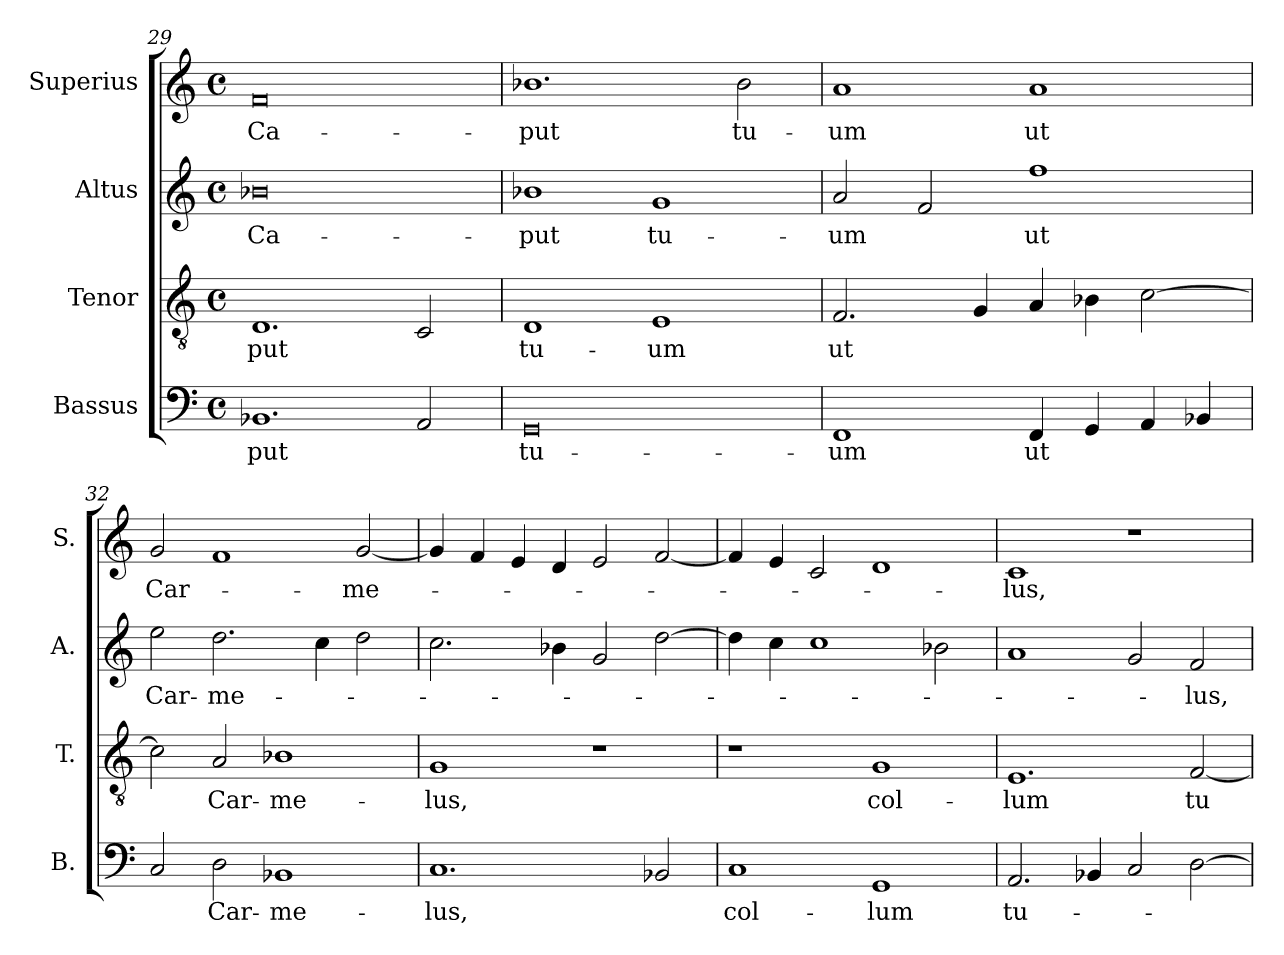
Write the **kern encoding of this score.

**kern	**text	**kern	**text	**kern	**text	**kern	**text
*part4	*part4	*part3	*part3	*part2	*part2	*part1	*part1
*staff4	*staff4	*staff3	*staff3	*staff2	*staff2	*staff1	*staff1
*I"Bassus	*	*I"Tenor	*	*I"Altus	*	*I"Superius	*
*I'B.	*	*I'T.	*	*I'A.	*	*I'S.	*
*clefF4	*	*clefGv2	*	*clefG2	*	*clefG2	*
*	*	*ITrd7c12	*	*	*	*	*
*k[]	*	*k[]	*	*k[]	*	*k[]	*
*C:	*	*C:	*	*C:	*	*C:	*
*M4/4	*	*M4/4	*	*M4/4	*	*M4/4	*
*met(c)	*	*met(c)	*	*met(c)	*	*met(c)	*
=29	=29	=29	=29	=29	=29	=29	=29
!	!LO:LY:b:color=#000000	!	!	!	!	!	!
!	!	!	!LO:LY:b:color=#000000	!	!	!	!
!	!	!	!	!	!LO:LY:b:color=#000000	!	!
!	!	!	!	!	!	!	!LO:LY:b:color=#000000
1.BB-Xi	-put	1.DDi	-put	0b-Xi	Ca-	0fi	Ca-
2AAi/	.	2CCi/	.	.	.	.	.
!!LO:PB:g=z
=30	=30	=30	=30	=30	=30	=30	=30
!	!LO:LY:b:color=#000000	!	!	!	!	!	!
!	!	!	!LO:LY:b:color=#000000	!	!	!	!
!	!	!	!	!	!LO:LY:b:color=#000000	!	!
!	!	!	!	!	!	!	!LO:LY:b:color=#000000
0GGi	tu-	1DDi	tu-	1b-Xi	-put	1.b-Xi	-put
!	!	!	!LO:LY:b:color=#000000	!	!	!	!
!	!	!	!	!	!LO:LY:b:color=#000000	!	!
.	.	1EEi	-um	1gi	tu-	.	.
!	!	!	!	!	!	!	!LO:LY:b:color=#000000
.	.	.	.	.	.	2b-i\	tu-
=31	=31	=31	=31	=31	=31	=31	=31
!	!LO:LY:b:color=#000000	!	!	!	!	!	!
!	!	!	!LO:LY:b:color=#000000	!	!	!	!
!	!	!	!	!	!LO:LY:b:color=#000000	!	!
!	!	!	!	!	!	!	!LO:LY:b:color=#000000
1FFi	-um	2.FFi/	ut	2ai/	-um	1ai	-um
.	.	.	.	2fi/	.	.	.
.	.	4GGi/	.	.	.	.	.
!	!LO:LY:b:color=#000000	!	!	!	!	!	!
!	!	!	!	!	!LO:LY:b:color=#000000	!	!
!	!	!	!	!	!	!	!LO:LY:b:color=#000000
4FFi/	ut	4AAi/	.	1ffi	ut	1ai	ut
4GGi/	.	4BB-Xi\	.	.	.	.	.
4AAi/	.	[>2Ci\	.	.	.	.	.
4BB-Xi/	.	.	.	.	.	.	.
=32	=32	=32	=32	=32	=32	=32	=32
!	!	!	!	!	!LO:LY:b:color=#000000	!	!
!	!	!	!	!	!	!	!LO:LY:b:color=#000000
2Ci/	.	2Ci\]	.	2eei\	Car-	2gi/	Car-
!	!LO:LY:b:color=#000000	!	!	!	!	!	!
!	!	!	!LO:LY:b:color=#000000	!	!	!	!
!	!	!	!	!	!LO:LY:b:color=#000000	!	!
2Di\	Car-	2AAi/	Car-	2.ddi\	-me-	1fi	.
!	!LO:LY:b:color=#000000	!	!	!	!	!	!
!	!	!	!LO:LY:b:color=#000000	!	!	!	!
1BB-Xi	-me-	1BB-Xi	-me-	.	.	.	.
.	.	.	.	4cci\	.	.	.
!	!	!	!	!	!	!	!LO:LY:b:color=#000000
.	.	.	.	2ddi\	.	[<2gi/	-me-
=33	=33	=33	=33	=33	=33	=33	=33
!	!LO:LY:b:color=#000000	!	!	!	!	!	!
!	!	!	!LO:LY:b:color=#000000	!	!	!	!
1.Ci	-lus,	1GGi	-lus,	2.cci\	.	4gi/]	.
.	.	.	.	.	.	4fi/	.
.	.	.	.	.	.	4ei/	.
.	.	.	.	4b-Xi\	.	4di/	.
.	.	1r	.	2gi/	.	2ei/	.
2BB-Xi/	.	.	.	[>2ddi\	.	[<2fi/	.
=34	=34	=34	=34	=34	=34	=34	=34
!	!LO:LY:b:color=#000000	!	!	!	!	!	!
1Ci	col-	1r	.	4ddi\]	.	4fi/]	.
.	.	.	.	4cci\	.	4ei/	.
.	.	.	.	1cci	.	2ci/	.
!	!LO:LY:b:color=#000000	!	!	!	!	!	!
!	!	!	!LO:LY:b:color=#000000	!	!	!	!
1GGi	-lum	1GGi	col-	.	.	1di	.
.	.	.	.	2b-Xi\	.	.	.
!!LO:LB:g=z
=35	=35	=35	=35	=35	=35	=35	=35
!	!LO:LY:b:color=#000000	!	!	!	!	!	!
!	!	!	!LO:LY:b:color=#000000	!	!	!	!
!	!	!	!	!	!	!	!LO:LY:b:color=#000000
2.AAi/	tu-	1.EEi	-lum	1ai	.	1ci	-lus,
4BB-Xi/	.	.	.	.	.	.	.
2Ci/	.	.	.	2gi/	.	1r	.
!	!	!	!LO:LY:b:color=#000000	!	!	!	!
!	!	!	!	!	!LO:LY:b:color=#000000	!	!
[>2Di\	.	[<2FFi/	tu-	2fi/	-lus,	.	.
=	=	=	=	=	=	=	=
*-	*-	*-	*-	*-	*-	*-	*-
